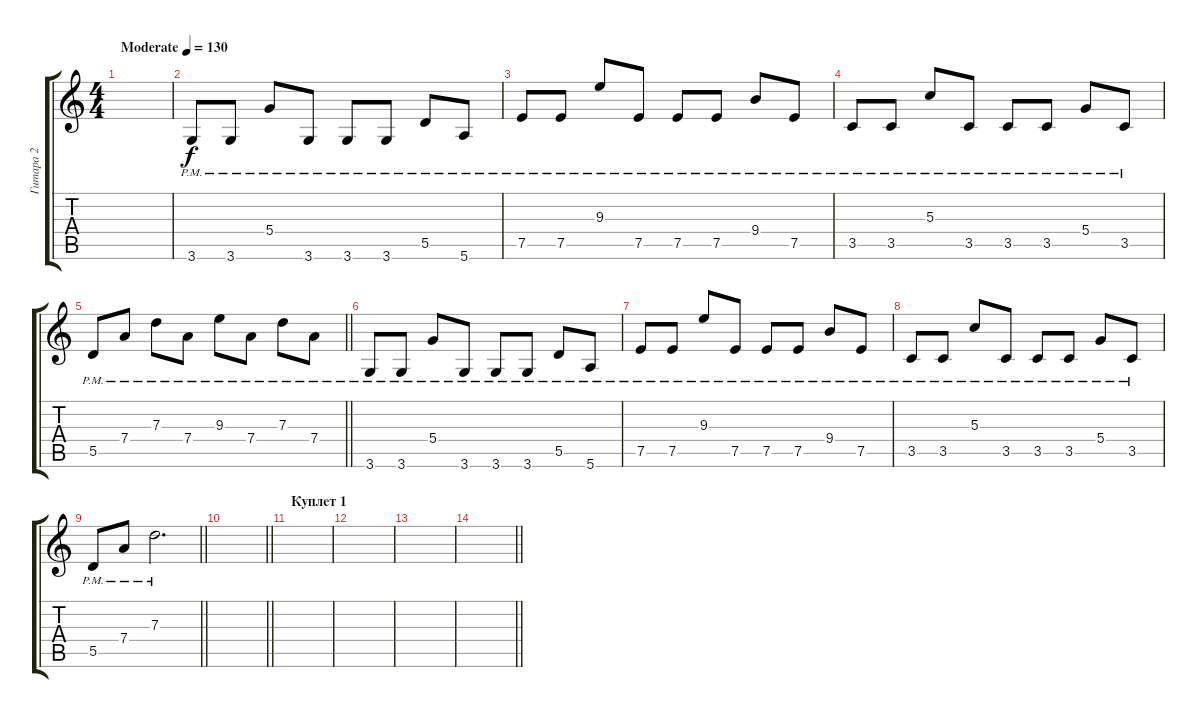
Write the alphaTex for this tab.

\track ("Гитара 2" "Гитара 2") {instrument distortionguitar}
\staff {score tabs}
\tuning (E4 B3 G3 D3 A2 E2) {hide}
\ts (4 4)
\tempo (130 "Moderate")
\clef g2
\ks c
|
3.6{pm}.8 3.6{pm}.8 5.4{pm}.8 3.6{pm}.8 3.6{pm}.8 3.6{pm}.8 5.5{pm}.8 5.6{pm}.8 |
7.5{pm}.8 7.5{pm}.8 9.3{pm}.8 7.5{pm}.8 7.5{pm}.8 7.5{pm}.8 9.4{pm}.8 7.5{pm}.8 |
3.5{pm}.8 3.5{pm}.8 5.3{pm}.8 3.5{pm}.8 3.5{pm}.8 3.5{pm}.8 5.4{pm}.8 3.5{pm}.8 |
\barLineRight lightlight
5.5{pm}.8 7.4{pm}.8 7.3{pm}.8 7.4{pm}.8 9.3{pm}.8 7.4{pm}.8 7.3{pm}.8 7.4{pm}.8 |
3.6{pm}.8 3.6{pm}.8 5.4{pm}.8 3.6{pm}.8 3.6{pm}.8 3.6{pm}.8 5.5{pm}.8 5.6{pm}.8 |
7.5{pm}.8 7.5{pm}.8 9.3{pm}.8 7.5{pm}.8 7.5{pm}.8 7.5{pm}.8 9.4{pm}.8 7.5{pm}.8 |
3.5{pm}.8 3.5{pm}.8 5.3{pm}.8 3.5{pm}.8 3.5{pm}.8 3.5{pm}.8 5.4{pm}.8 3.5{pm}.8 |
\barLineRight lightlight
5.5{pm}.8 7.4{pm}.8 7.3{pm}.2{d} |
\barLineRight lightlight
|
\section ("" "Куплет 1")
|
|
|
\barLineRight lightlight
